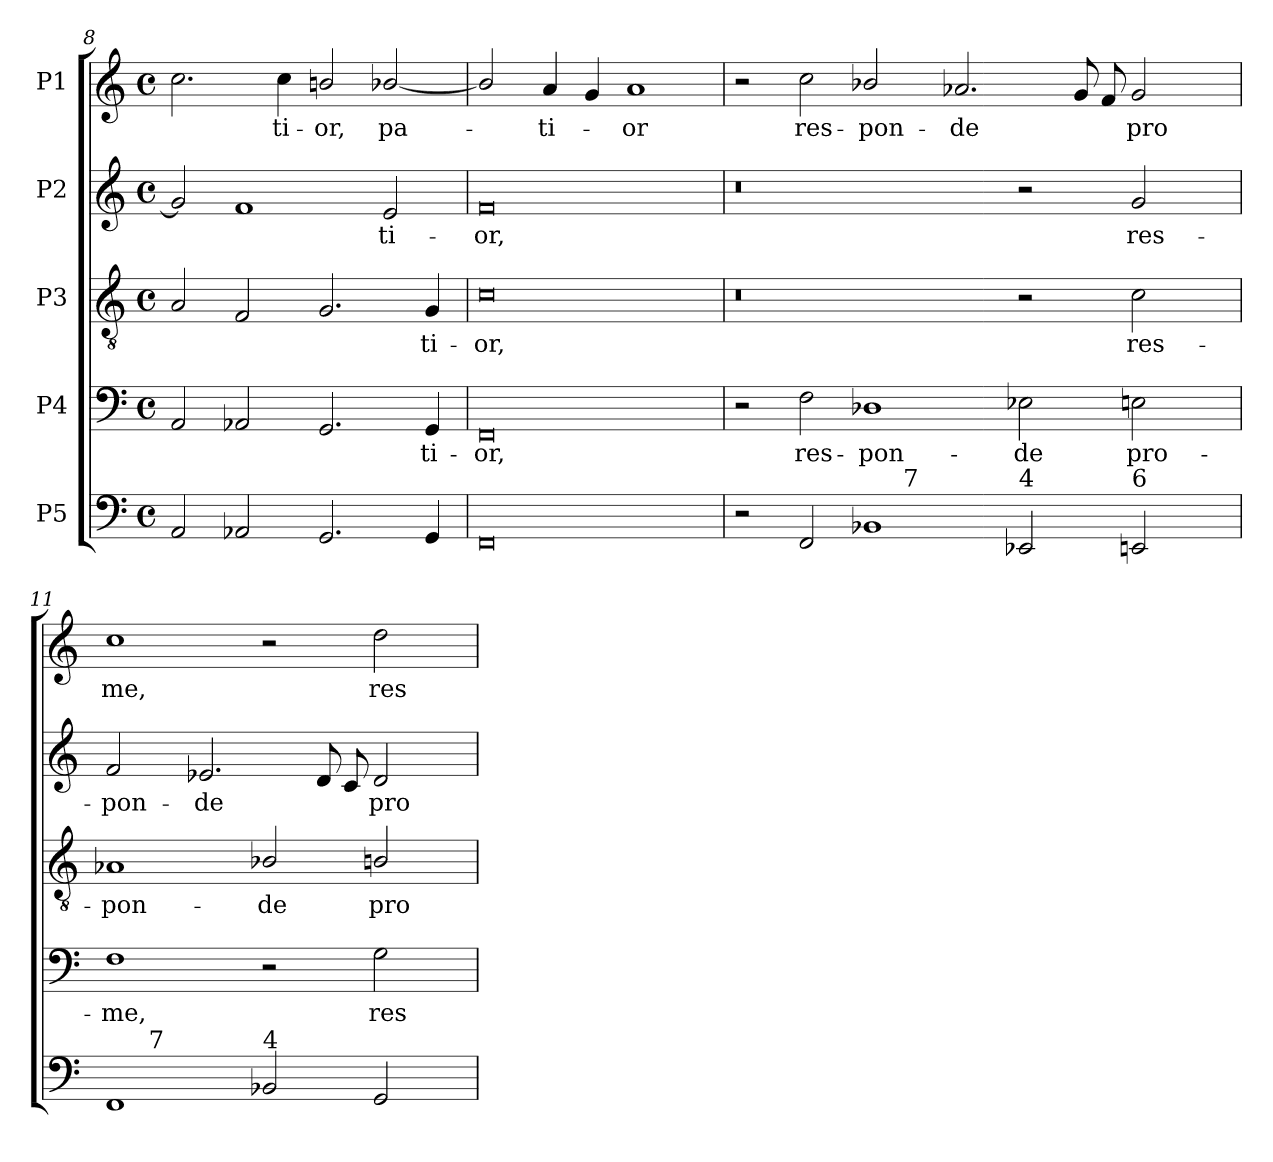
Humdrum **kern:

**kern	**kern	**text	**kern	**text	**kern	**text	**kern	**text
*part5	*part4	*part4	*part3	*part3	*part2	*part2	*part1	*part1
*staff5	*staff4	*staff4	*staff3	*staff3	*staff2	*staff2	*staff1	*staff1
*I"P5	*I"P4	*	*I"P3	*	*I"P2	*	*I"P1	*
!!LO:LB:g=z
*clefF4	*clefF4	*	*clefGv2	*	*clefG2	*	*clefG2	*
*	*	*	*ITrd7c12	*	*	*	*	*
*k[]	*k[]	*	*k[]	*	*k[]	*	*k[]	*
*C:	*C:	*	*C:	*	*C:	*	*C:	*
*M4/4	*M4/4	*	*M4/4	*	*M4/4	*	*M4/4	*
*met(c)	*met(c)	*	*met(c)	*	*met(c)	*	*met(c)	*
=8	=8	=8	=8	=8	=8	=8	=8	=8
2AAi/	2AAi/	.	2AAi/	.	2gi/]	.	2.cci\	.
2AA-Xi/	2AA-Xi/	.	2FFi/	.	1fi	.	.	.
!	!	!	!	!	!	!	!	!LO:LY:b:color=#000000
.	.	.	.	.	.	.	4cci\	-ti-
!	!	!	!	!	!	!	!	!LO:LY:b:color=#000000
2.GGi/	2.GGi/	.	2.GGi/	.	.	.	2bni/	-or,
!	!	!	!	!	!	!LO:LY:b:color=#000000	!	!
!	!	!	!	!	!	!	!	!LO:LY:b:color=#000000
.	.	.	.	.	2ei/	-ti-	[2b-Xi/	pa-
!	!	!LO:LY:b:color=#000000	!	!	!	!	!	!
!	!	!	!	!LO:LY:b:color=#000000	!	!	!	!
4GGi/	4GGi/	-ti-	4GGi/	-ti-	.	.	.	.
=9	=9	=9	=9	=9	=9	=9	=9	=9
!	!	!LO:LY:b:color=#000000	!	!	!	!	!	!
!	!	!	!	!LO:LY:b:color=#000000	!	!	!	!
!	!	!	!	!	!	!LO:LY:b:color=#000000	!	!
0FFi	0FFi	-or,	0Ci	-or,	0fi	-or,	2b-i/]	.
!	!	!	!	!	!	!	!	!LO:LY:b:color=#000000
.	.	.	.	.	.	.	4ai/	-ti-
.	.	.	.	.	.	.	4gi/	.
!	!	!	!	!	!	!	!	!LO:LY:b:color=#000000
.	.	.	.	.	.	.	1ai	-or
=10	=10	=10	=10	=10	=10	=10	=10	=10
*^	*	*	*	*	*	*	*	*
2r	1ryy	2r	.	0r	.	0r	.	2r	.
!	!	!	!LO:LY:b:color=#000000	!	!	!	!	!	!
!	!	!	!	!	!	!	!	!	!LO:LY:b:color=#000000
2FFi/	.	2Fi\	res-	.	.	.	.	2cci\	res-
!	!	!	!LO:LY:b:color=#000000	!	!	!	!	!	!
!	!	!	!	!	!	!	!	!	!LO:LY:b:color=#000000
1BB-Xi	8ryy	1D-Xi	-pon-	.	.	.	.	2b-Xi/	-pon-
.	64ryy	.	.	.	.	.	.	.	.
.	256ryy	.	.	.	.	.	.	.	.
.	1024ryy	.	.	.	.	.	.	.	.
!	!LO:TX:a:t=7	!	!	!	!	!	!	!	!
.	1ryy	.	.	.	.	.	.	.	.
!	!	!	!	!	!	!	!	!	!LO:LY:b:color=#000000
.	.	.	.	.	.	.	.	2.a-Xi/	-de
!LO:TX:t=4	!	!	!	!	!	!	!	!	!
!	!	!	!LO:LY:b:color=#000000	!	!	!	!	!	!
2EE-Xi/	.	2E-Xi\	-de	2r	.	2r	.	.	.
.	2ryy	.	.	.	.	.	.	.	.
.	.	.	.	.	.	.	.	8gi/	.
.	.	.	.	.	.	.	.	8fi/	.
!	!	!	!LO:LY:b:color=#000000	!	!	!	!	!	!
!	!	!	!	!	!LO:LY:b:color=#000000	!	!	!	!
!	!	!	!	!	!	!	!LO:LY:b:color=#000000	!	!
!LO:TX:a:t=6	!	!	!	!	!	!	!	!	!
!	!	!	!	!	!	!	!	!	!LO:LY:b:color=#000000
2EEni/	.	2Eni\	pro-	2Ci\	res-	2gi/	res-	2gi/	pro
.	4ryy	.	.	.	.	.	.	.	.
.	16ryy	.	.	.	.	.	.	.	.
.	32ryy	.	.	.	.	.	.	.	.
.	128ryy	.	.	.	.	.	.	.	.
.	512.ryy	.	.	.	.	.	.	.	.
!!LO:LB:g=z
=11	=11	=11	=11	=11	=11	=11	=11	=11	=11
!	!	!	!LO:LY:b:color=#000000	!	!	!	!	!	!
!	!	!	!	!	!LO:LY:b:color=#000000	!	!	!	!
!	!	!	!	!	!	!	!LO:LY:b:color=#000000	!	!
!	!	!	!	!	!	!	!	!	!LO:LY:b:color=#000000
1FFi	8ryy	1Fi	-me,	1AA-Xi	-pon-	2fi/	-pon-	1cci	me,
.	64ryy	.	.	.	.	.	.	.	.
.	128...ryy	.	.	.	.	.	.	.	.
!	!LO:TX:a:t=7	!	!	!	!	!	!	!	!
.	1ryy	.	.	.	.	.	.	.	.
!	!	!	!	!	!	!	!LO:LY:b:color=#000000	!	!
.	.	.	.	.	.	2.e-Xi/	-de	.	.
!LO:TX:a:t=4	!	!	!	!	!	!	!	!	!
!	!	!	!	!	!LO:LY:b:color=#000000	!	!	!	!
2BB-Xi/	.	2r	.	2BB-Xi/	-de	.	.	2r	.
.	2ryy	.	.	.	.	.	.	.	.
.	.	.	.	.	.	8di/	.	.	.
.	.	.	.	.	.	8ci/	.	.	.
!	!	!	!LO:LY:b:color=#000000	!	!	!	!	!	!
!	!	!	!	!	!LO:LY:b:color=#000000	!	!	!	!
!	!	!	!	!	!	!	!LO:LY:b:color=#000000	!	!
!	!	!	!	!	!	!	!	!	!LO:LY:b:color=#000000
2GGi/	.	2Gi\	res-	2BBni/	pro	2di/	pro	2ddi\	res-
.	4ryy	.	.	.	.	.	.	.	.
.	16ryy	.	.	.	.	.	.	.	.
.	32ryy	.	.	.	.	.	.	.	.
.	1024ryy	.	.	.	.	.	.	.	.
*v	*v	*	*	*	*	*	*	*	*
=	=	=	=	=	=	=	=	=
*-	*-	*-	*-	*-	*-	*-	*-	*-
